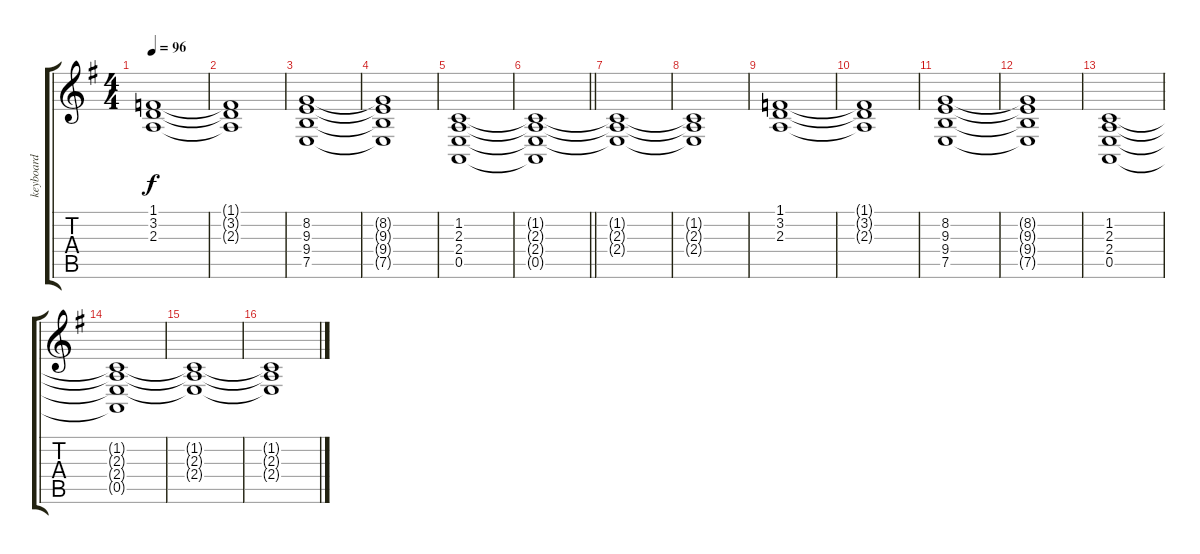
\track ("keyboard" "keyboard") {instrument stringensemble1}
\staff {score tabs}
\tuning (E4 B3 G3 D3 A2 E2) {hide}
\ts (4 4)
\tempo 96
\clef g2
\ks g
(1.1 3.2 2.3).1{dy f} |
(1.1{t} 3.2{t} 2.3{t}).1 |
(8.2 9.3 9.4 7.5).1 |
(8.2{t} 9.3{t} 9.4{t} 7.5{t}).1 |
(1.2 2.3 2.4 0.5).1 |
\barLineRight lightlight
(1.2{t} 2.3{t} 2.4{t} 0.5{t}).1 |
\section ("" "")
(1.2{t} 2.3{t} 2.4{t}).1 |
(1.2{t} 2.3{t} 2.4{t}).1 |
(1.1 3.2 2.3).1 |
(1.1{t} 3.2{t} 2.3{t}).1 |
(8.2 9.3 9.4 7.5).1 |
(8.2{t} 9.3{t} 9.4{t} 7.5{t}).1 |
(1.2 2.3 2.4 0.5).1 |
(1.2{t} 2.3{t} 2.4{t} 0.5{t}).1 |
(1.2{t} 2.3{t} 2.4{t}).1 |
(1.2{t} 2.3{t} 2.4{t}).1
